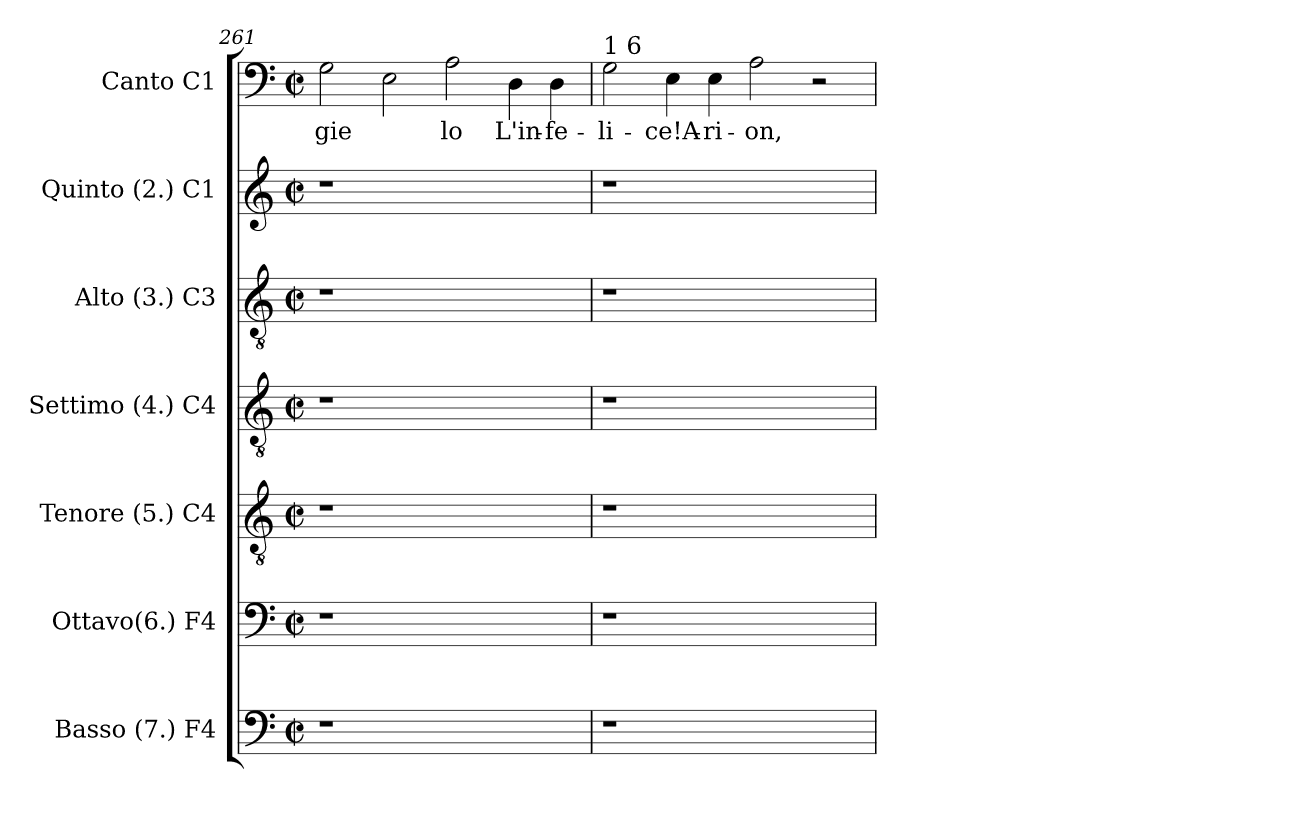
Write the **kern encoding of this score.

**kern	**kern	**kern	**kern	**kern	**kern	**kern	**text
*part7	*part6	*part5	*part4	*part3	*part2	*part1	*part1
*staff7	*staff6	*staff5	*staff4	*staff3	*staff2	*staff1	*staff1
*I"Basso (7.)  F4	*I"Ottavo(6.)  F4	*I"Tenore (5.)  C4	*I"Settimo (4.)  C4	*I"Alto (3.)  C3	*I"Quinto (2.)  C1	*I"Canto  C1	*
*	*	*I'T	*	*I'A	*	*I'C	*
*clefF4	*clefF4	*clefGv2	*clefGv2	*clefGv2	*clefG2	*clefF4	*
*k[]	*k[]	*k[]	*k[]	*k[]	*k[]	*k[]	*
*C:	*C:	*C:	*C:	*C:	*C:	*C:	*
*M2/2	*M2/2	*M2/2	*M2/2	*M2/2	*M2/2	*M2/2	*
*met(c|)	*met(c|)	*met(c|)	*met(c|)	*met(c|)	*met(c|)	*met(c|)	*
=261	=261	=261	=261	=261	=261	=261	=261
!	!	!	!	!	!	!	!LO:LY:b:cj
1r	1r	1r	1r	1r	1r	2G\	gie-
!	!	!	!	!	!	!	!LO:LY:b:cj
.	.	.	.	.	.	2E\	--
!	!	!	!	!	!	!	!LO:LY:b:cj
1ryy	1ryy	1ryy	1ryy	1ryy	1ryy	2A\	-lo
!	!	!	!	!	!	!	!LO:LY:b:cj
.	.	.	.	.	.	4D\	L'in-
!	!	!	!	!	!	!	!LO:LY:b:cj
.	.	.	.	.	.	4D\	-fe-
!!LO:PB:g=z
=262	=262	=262	=262	=262	=262	=262	=262
!	!	!	!	!	!	!LO:TX:a:t=1 6	!
!	!	!	!	!	!	!	!LO:LY:b:cj
1r	1r	1r	1r	1r	1r	2G\	-li-
!	!	!	!	!	!	!	!LO:LY:b:cj
.	.	.	.	.	.	4E\	-ce!A-
!	!	!	!	!	!	!	!LO:LY:b:cj
.	.	.	.	.	.	4E\	-ri-
!	!	!	!	!	!	!	!LO:LY:b:cj
1ryy	1ryy	1ryy	1ryy	1ryy	1ryy	2A\	-on,
.	.	.	.	.	.	2r	.
=	=	=	=	=	=	=	=
*-	*-	*-	*-	*-	*-	*-	*-
